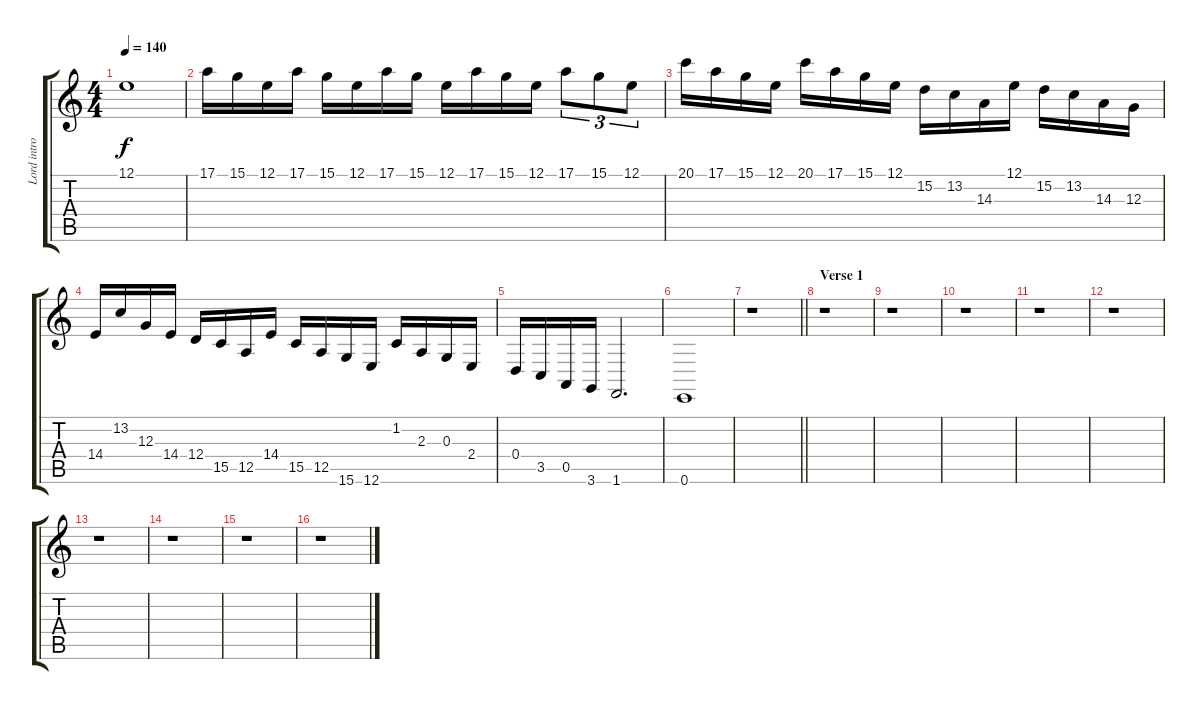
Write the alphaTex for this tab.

\track ("Lord intro" "Lord intro") {instrument pad3polysynth}
\staff {score tabs}
\tuning (E4 B3 G3 D3 A2 E2) {hide}
\ts (4 4)
\tempo 140
\clef g2
\ks c
12.1.1{dy f instrument pad3polysynth} |
17.1.16 15.1.16 12.1.16 17.1.16 15.1.16 12.1.16 17.1.16 15.1.16 12.1.16 17.1.16 15.1.16 12.1.16 17.1.8{tu (3 2)} 15.1.8{tu (3 2)} 12.1.8{tu (3 2)} |
20.1.16 17.1.16 15.1.16 12.1.16 20.1.16 17.1.16 15.1.16 12.1.16 15.2.16 13.2.16 14.3.16 12.1.16 15.2.16 13.2.16 14.3.16 12.3.16 |
14.4.16 13.2.16 12.3.16 14.4.16 12.4.16 15.5.16 12.5.16 14.4.16 15.5.16 12.5.16 15.6.16 12.6.16 1.2.16 2.3.16 0.3.16 2.4.16 |
0.4.16 3.5.16 0.5.16 3.6.16 1.6.2{d} |
0.6.1 |
\barLineRight lightlight
r.1 |
\section ("" "Verse 1")
r.1 |
r.1 |
r.1 |
r.1 |
r.1 |
r.1 |
r.1 |
r.1 |
r.1
